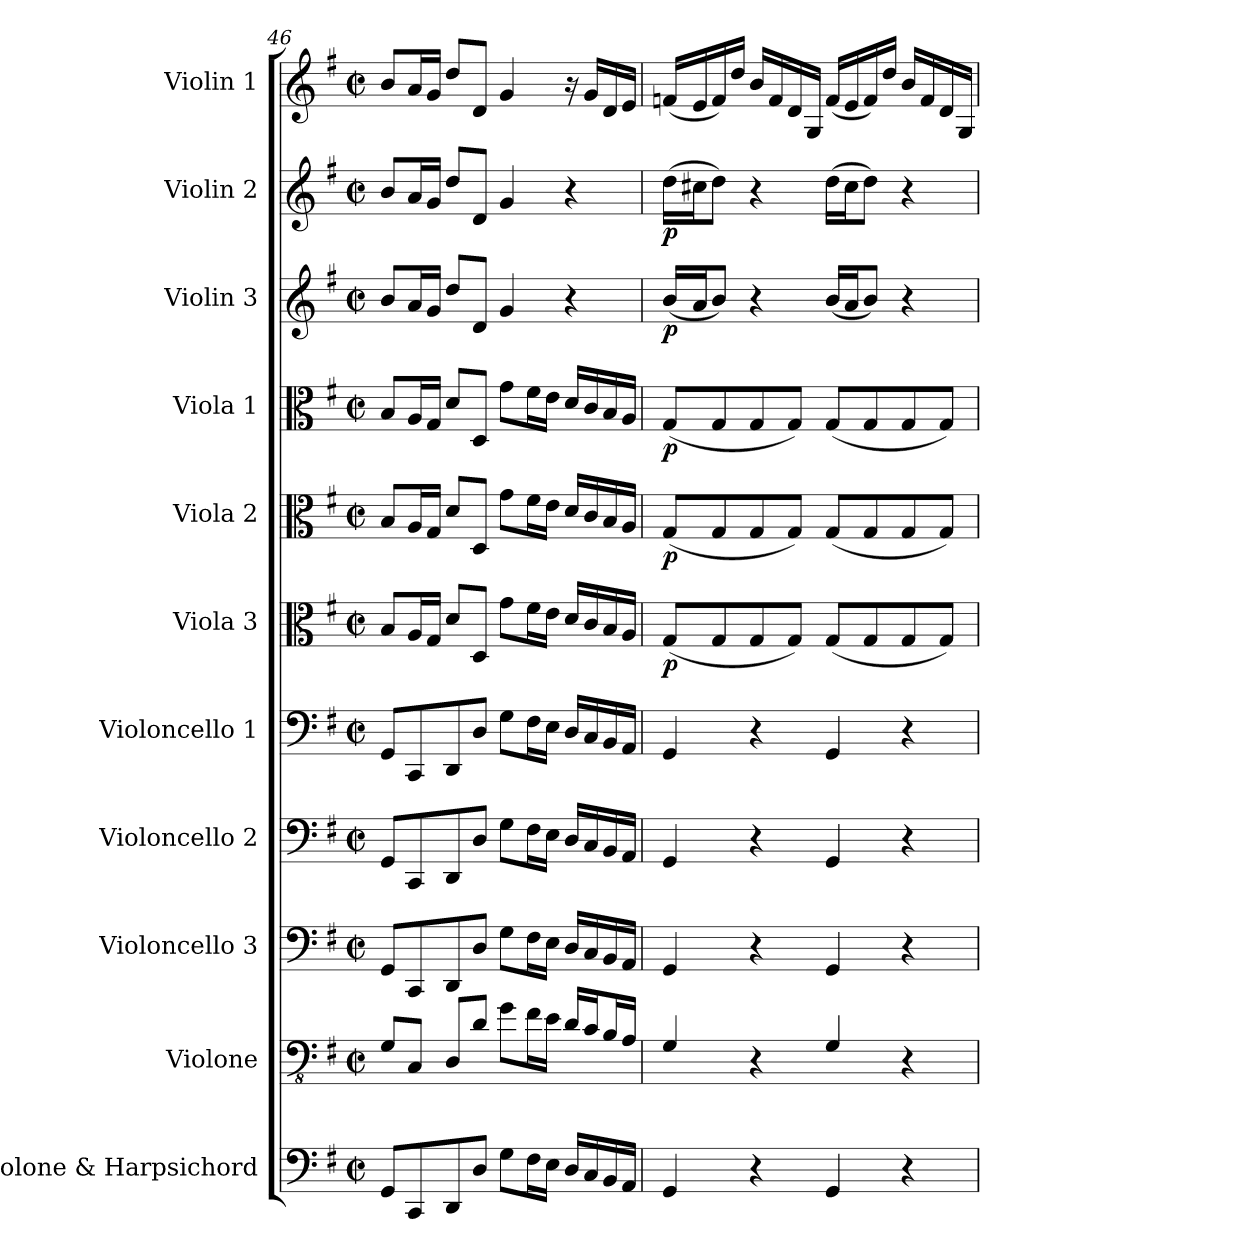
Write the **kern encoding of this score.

**kern	**kern	**kern	**kern	**kern	**kern	**dynam	**kern	**dynam	**kern	**dynam	**kern	**dynam	**kern	**dynam	**kern
*part11	*part10	*part9	*part8	*part7	*part6	*part6	*part5	*part5	*part4	*part4	*part3	*part3	*part2	*part2	*part1
*staff11	*staff10	*staff9	*staff8	*staff7	*staff6	*staff6	*staff5	*staff5	*staff4	*staff4	*staff3	*staff3	*staff2	*staff2	*staff1
*I"Violone &amp; Harpsichord	*I"Violone	*I"Violoncello 3	*I"Violoncello 2	*I"Violoncello 1	*I"Viola 3	*	*I"Viola 2	*	*I"Viola 1	*	*I"Violin 3	*	*I"Violin 2	*	*I"Violin 1
*I'Vne. &amp; Hch.	*I'Vne.	*I'Vc. 3	*I'Vc. 2	*I'Vc. 1	*I'Vla. 3	*	*I'Vla. 2	*	*I'Vla. 1	*	*I'Vln. 3	*	*I'Vln. 2	*	*I'Vln. 1
*clefF4	*clefFv4	*clefF4	*clefF4	*clefF4	*clefC3	*	*clefC3	*	*clefC3	*	*clefG2	*	*clefG2	*	*clefG2
*	*ITrd7c12	*	*	*	*	*	*	*	*	*	*	*	*	*	*
*k[f#]	*k[f#]	*k[f#]	*k[f#]	*k[f#]	*k[f#]	*	*k[f#]	*	*k[f#]	*	*k[f#]	*	*k[f#]	*	*k[f#]
*M4/4	*M4/4	*M4/4	*M4/4	*M4/4	*M4/4	*	*M4/4	*	*M4/4	*	*M4/4	*	*M4/4	*	*M4/4
*met(c|)	*met(c|)	*met(c|)	*met(c|)	*met(c|)	*met(c|)	*	*met(c|)	*	*met(c|)	*	*met(c|)	*	*met(c|)	*	*met(c|)
=46	=46	=46	=46	=46	=46	=46	=46	=46	=46	=46	=46	=46	=46	=46	=46
8GG/L	8GGG/L	8GG/L	8GG/L	8GG/L	8B/L	.	8B/L	.	8B/L	.	8b/L	.	8b/L	.	8b/L
8CC/	8CCC/J	8CC/	8CC/	8CC/	16A/L	.	16A/L	.	16A/L	.	16a/L	.	16a/L	.	16a/L
.	.	.	.	.	16G/JJ	.	16G/JJ	.	16G/JJ	.	16g/JJ	.	16g/JJ	.	16g/JJ
8DD/	8DDD/L	8DD/	8DD/	8DD/	8d/L	.	8d/L	.	8d/L	.	8dd/L	.	8dd/L	.	8dd/L
8D/J	8DD/J	8D/J	8D/J	8D/J	8D/J	.	8D/J	.	8D/J	.	8d/J	.	8d/J	.	8d/J
8G\L	8GG\L	8G\L	8G\L	8G\L	8g\L	.	8g\L	.	8g\L	.	4g/	.	4g/	.	4g/
16F#\L	16FF#\L	16F#\L	16F#\L	16F#\L	16f#\L	.	16f#\L	.	16f#\L	.	.	.	.	.	.
16E\JJ	16EE\JJ	16E\JJ	16E\JJ	16E\JJ	16e\JJ	.	16e\JJ	.	16e\JJ	.	.	.	.	.	.
16D/LL	16DD/LL	16D/LL	16D/LL	16D/LL	16d/LL	.	16d/LL	.	16d/LL	.	4r	.	4r	.	16r
16C/	16CC/J	16C/	16C/	16C/	16c/	.	16c/	.	16c/	.	.	.	.	.	16g/LL
16BB/	16BBB/L	16BB/	16BB/	16BB/	16B/	.	16B/	.	16B/	.	.	.	.	.	16d/
16AA/JJ	16AAA/JJ	16AA/JJ	16AA/JJ	16AA/JJ	16A/JJ	.	16A/JJ	.	16A/JJ	.	.	.	.	.	16e/JJ
=47	=47	=47	=47	=47	=47	=47	=47	=47	=47	=47	=47	=47	=47	=47	=47
!	!	!	!	!	!	!LO:DY:b	!	!LO:DY:b	!	!LO:DY:b	!	!LO:DY:b	!	!LO:DY:b	!
4GG/	4GGG/	4GG/	4GG/	4GG/	(8G/L	p	(8G/L	p	(8G/L	p	(16b/LL	p	(16dd\LL	p	(16fn/LL
.	.	.	.	.	.	.	.	.	.	.	16a/J	.	16cc#X\J	.	16e/
.	.	.	.	.	8G/	.	8G/	.	8G/	.	8b/J)	.	8dd\J)	.	16f/)
.	.	.	.	.	.	.	.	.	.	.	.	.	.	.	16dd/JJ
4r	4r	4r	4r	4r	8G/	.	8G/	.	8G/	.	4r	.	4r	.	16b/LL
.	.	.	.	.	.	.	.	.	.	.	.	.	.	.	16f/
.	.	.	.	.	8G/J)	.	8G/J)	.	8G/J)	.	.	.	.	.	16d/
.	.	.	.	.	.	.	.	.	.	.	.	.	.	.	16G/JJ
4GG/	4GGG/	4GG/	4GG/	4GG/	(8G/L	.	(8G/L	.	(8G/L	.	(16b/LL	.	(16dd\LL	.	(16f/LL
.	.	.	.	.	.	.	.	.	.	.	16a/J	.	16cc#\J	.	16e/
.	.	.	.	.	8G/	.	8G/	.	8G/	.	8b/J)	.	8dd\J)	.	16f/)
.	.	.	.	.	.	.	.	.	.	.	.	.	.	.	16dd/JJ
4r	4r	4r	4r	4r	8G/	.	8G/	.	8G/	.	4r	.	4r	.	16b/LL
.	.	.	.	.	.	.	.	.	.	.	.	.	.	.	16f/
.	.	.	.	.	8G/J)	.	8G/J)	.	8G/J)	.	.	.	.	.	16d/
.	.	.	.	.	.	.	.	.	.	.	.	.	.	.	16G/JJ
=	=	=	=	=	=	=	=	=	=	=	=	=	=	=	=
*-	*-	*-	*-	*-	*-	*-	*-	*-	*-	*-	*-	*-	*-	*-	*-
